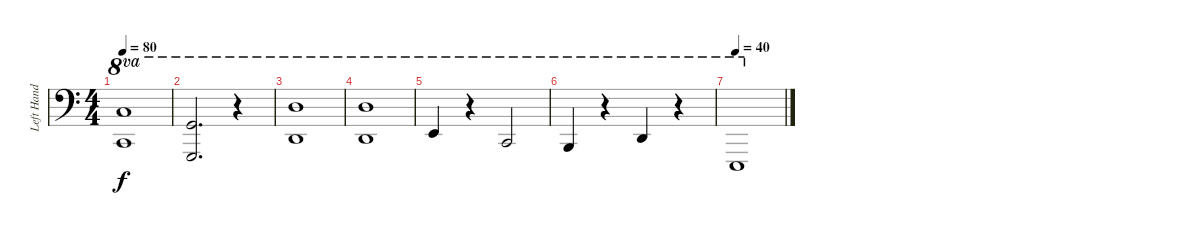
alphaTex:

\track ("Left Hand" "Left Hand") {instrument acousticgrandpiano}
\staff {score}
\tuning (D3 F2 F2 E2 C1 F0 C0) {hide}
\ts (4 4)
\tempo 80
\clef f4
\ks c
(10.1 8.4).1{ot 8va dy f} |
(5.1 3.4).2{d ot 8va} r.4{ot 8va} |
(12.1 10.4).1{ot 8va} |
(12.1 10.4).1{ot 8va} |
11.2.4{ot 8va} r.4{ot 8va} 8.4.2{ot 8va} |
7.4.4{ot 8va} r.4{ot 8va} 9.2.4{ot 8va} r.4{ot 8va} |
\tempo 40
0.4.1{ot 8va}
